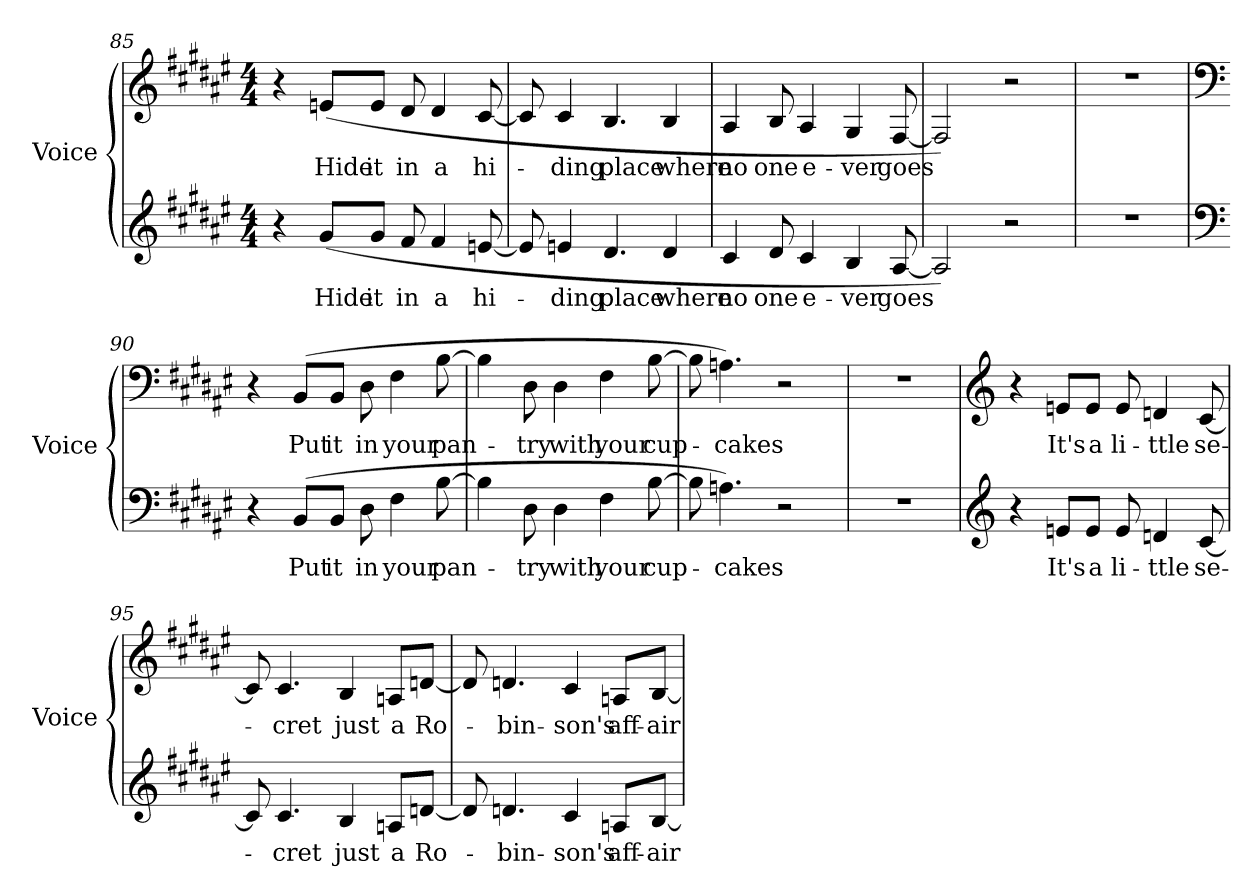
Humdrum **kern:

**kern	**text	**kern	**text
*part2	*part2	*part1	*part1
*staff2	*staff2	*staff1	*staff1
*I"Voice	*	*I"Voice	*
*I'Voice	*	*I'Voice	*
*clefG2	*	*clefG2	*
*k[f#c#g#d#a#e#]	*	*k[f#c#g#d#a#e#]	*
*F#:	*	*F#:	*
*M4/4	*	*M4/4	*
=85	=85	=85	=85
4r	.	4r	.
!	!LO:LY:b:color=#000000	!	!
!	!	!	!LO:LY:b:color=#000000
(8g#i/L	Hide	(8eni/L	Hide
!	!LO:LY:b:color=#000000	!	!
!	!	!	!LO:LY:b:color=#000000
8g#i/J	it	8ei/J	it
!	!LO:LY:b:color=#000000	!	!
!	!	!	!LO:LY:b:color=#000000
8f#i/	in	8d#i/	in
!	!LO:LY:b:color=#000000	!	!
!	!	!	!LO:LY:b:color=#000000
4f#i/	a	4d#i/	a
!	!LO:LY:b:color=#000000	!	!
!	!	!	!LO:LY:b:color=#000000
[8eni/	hi-	[8c#i/	hi-
!!LO:LB:g=z
=86	=86	=86	=86
8ei/]	.	8c#i/]	.
!	!LO:LY:b:color=#000000	!	!
!	!	!	!LO:LY:b:color=#000000
4eni/	-ding	4c#i/	-ding
!	!LO:LY:b:color=#000000	!	!
!	!	!	!LO:LY:b:color=#000000
4.d#i/	place	4.Bi/	place
!	!LO:LY:b:color=#000000	!	!
!	!	!	!LO:LY:b:color=#000000
4d#i/	where	4Bi/	where
=87	=87	=87	=87
!	!LO:LY:b:color=#000000	!	!
!	!	!	!LO:LY:b:color=#000000
4c#i/	no	4A#i/	no
!	!LO:LY:b:color=#000000	!	!
!	!	!	!LO:LY:b:color=#000000
8d#i/	one	8Bi/	one
!	!LO:LY:b:color=#000000	!	!
!	!	!	!LO:LY:b:color=#000000
4c#i/	e-	4A#i/	e-
!	!LO:LY:b:color=#000000	!	!
!	!	!	!LO:LY:b:color=#000000
4Bi/	-ver	4G#i/	-ver
!	!LO:LY:b:color=#000000	!	!
!	!	!	!LO:LY:b:color=#000000
[8A#i/	goes	[8F#i/	goes
=88	=88	=88	=88
2A#i/])	.	2F#i/])	.
2r	.	2r	.
=89	=89	=89	=89
1r	.	1r	.
=90	=90	=90	=90
*clefF4	*	*clefF4	*
4r	.	4r	.
!	!LO:LY:b:color=#000000	!	!
!	!	!	!LO:LY:b:color=#000000
(8BBi/L	Put	(8BBi/L	Put
!	!LO:LY:b:color=#000000	!	!
!	!	!	!LO:LY:b:color=#000000
8BBi/J	it	8BBi/J	it
!	!LO:LY:b:color=#000000	!	!
!	!	!	!LO:LY:b:color=#000000
8D#i\	in	8D#i\	in
!	!LO:LY:b:color=#000000	!	!
!	!	!	!LO:LY:b:color=#000000
4F#i\	your	4F#i\	your
!	!LO:LY:b:color=#000000	!	!
!	!	!	!LO:LY:b:color=#000000
[8Bi\	pan-	[8Bi\	pan-
!!LO:LB:g=z
=91	=91	=91	=91
4Bi\]	.	4Bi\]	.
!	!LO:LY:b:color=#000000	!	!
!	!	!	!LO:LY:b:color=#000000
8D#i\	-try	8D#i\	-try
!	!LO:LY:b:color=#000000	!	!
!	!	!	!LO:LY:b:color=#000000
4D#i\	with	4D#i\	with
!	!LO:LY:b:color=#000000	!	!
!	!	!	!LO:LY:b:color=#000000
4F#i\	your	4F#i\	your
!	!LO:LY:b:color=#000000	!	!
!	!	!	!LO:LY:b:color=#000000
[8Bi\	cup-	[8Bi\	cup-
=92	=92	=92	=92
8Bi\]	.	8Bi\]	.
!	!LO:LY:b:color=#000000	!	!
!	!	!	!LO:LY:b:color=#000000
4.Ani\)	-cakes	4.Ani\)	-cakes
2r	.	2r	.
=93	=93	=93	=93
1r	.	1r	.
=94	=94	=94	=94
*clefG2	*	*clefG2	*
4r	.	4r	.
!	!LO:LY:b:color=#000000	!	!
!	!	!	!LO:LY:b:color=#000000
8eni/L	It's	8eni/L	It's
!	!LO:LY:b:color=#000000	!	!
!	!	!	!LO:LY:b:color=#000000
8ei/J	a	8ei/J	a
!	!LO:LY:b:color=#000000	!	!
!	!	!	!LO:LY:b:color=#000000
8ei/	li-	8ei/	li-
!	!LO:LY:b:color=#000000	!	!
!	!	!	!LO:LY:b:color=#000000
4dni/	-ttle	4dni/	-ttle
!	!LO:LY:b:color=#000000	!	!
!	!	!	!LO:LY:b:color=#000000
[8c#i/	se-	[8c#i/	se-
=95	=95	=95	=95
8c#i/]	.	8c#i/]	.
!	!LO:LY:b:color=#000000	!	!
!	!	!	!LO:LY:b:color=#000000
4.c#i/	-cret	4.c#i/	-cret
!	!LO:LY:b:color=#000000	!	!
!	!	!	!LO:LY:b:color=#000000
4Bi/	just	4Bi/	just
!	!LO:LY:b:color=#000000	!	!
!	!	!	!LO:LY:b:color=#000000
8Ani/L	a	8Ani/L	a
!	!LO:LY:b:color=#000000	!	!
!	!	!	!LO:LY:b:color=#000000
[8dni/J	Ro-	[8dni/J	Ro-
!!LO:LB:g=z
=96	=96	=96	=96
8di/]	.	8di/]	.
!	!LO:LY:b:color=#000000	!	!
!	!	!	!LO:LY:b:color=#000000
4.dni/	-bin-	4.dni/	-bin-
!	!LO:LY:b:color=#000000	!	!
!	!	!	!LO:LY:b:color=#000000
4c#i/	-son's	4c#i/	-son's
!	!LO:LY:b:color=#000000	!	!
!	!	!	!LO:LY:b:color=#000000
8Ani/L	aff-	8Ani/L	aff-
!	!LO:LY:b:color=#000000	!	!
!	!	!	!LO:LY:b:color=#000000
[8Bi/J	-air	[8Bi/J	-air
=	=	=	=
*-	*-	*-	*-
